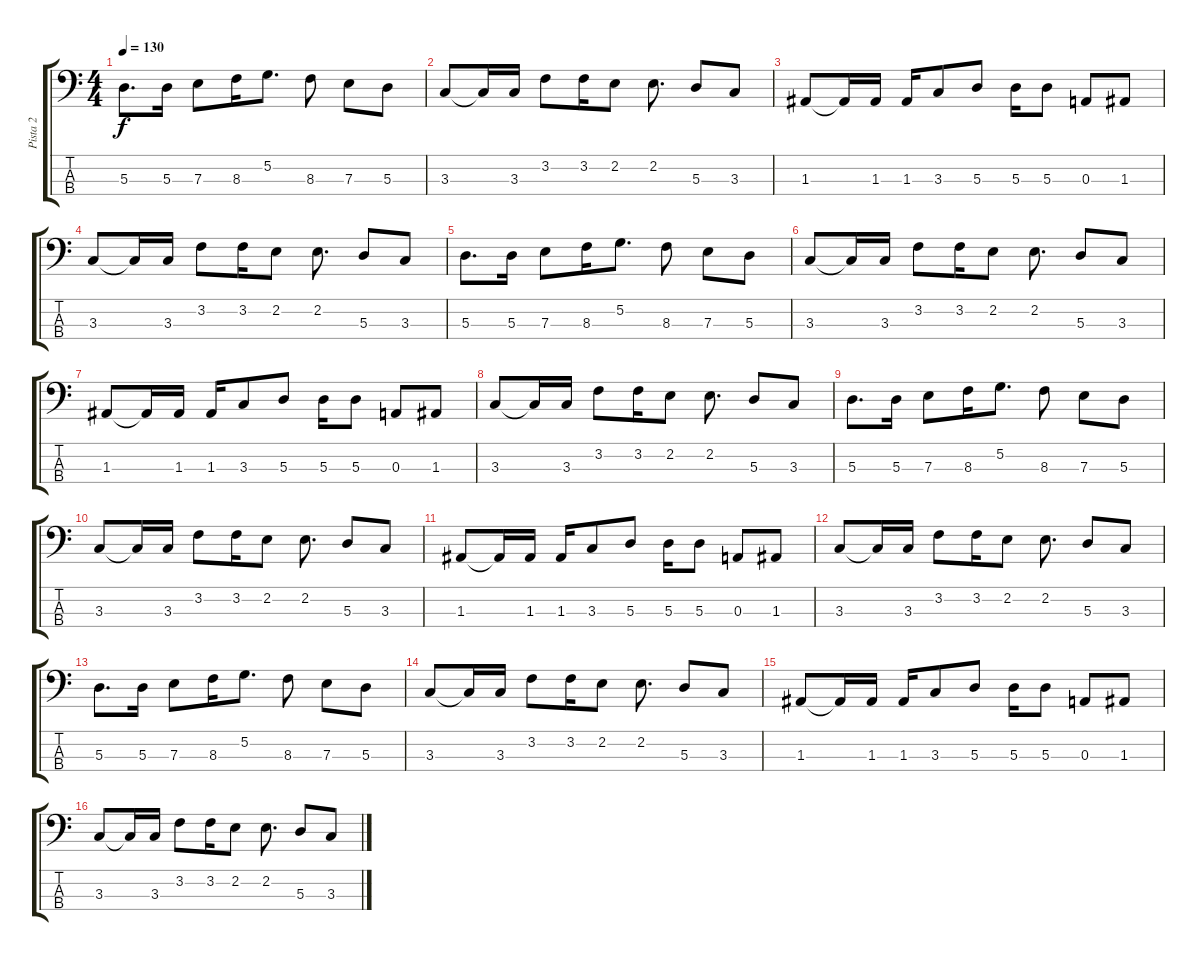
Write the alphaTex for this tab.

\track ("Pista 2" "Pista 2") {instrument electricbassfinger}
\staff {score tabs}
\tuning (G2 D2 A1 D1) {hide}
\ts (4 4)
\tempo 130
\clef f4
\ks c
5.3.8{d dy f} 5.3.16 7.3.8 8.3.16 5.2.8{d} 8.3.8 7.3.8 5.3.8 |
3.3.8 3.3{t}.16 3.3.16 3.2.8 3.2.16 2.2.8 2.2.8{d} 5.3.8 3.3.8 |
1.3.8 1.3{t}.16 1.3.16 1.3.16 3.3.8 5.3.8 5.3.16 5.3.8 0.3.8 1.3.8 |
3.3.8 3.3{t}.16 3.3.16 3.2.8 3.2.16 2.2.8 2.2.8{d} 5.3.8 3.3.8 |
5.3.8{d} 5.3.16 7.3.8 8.3.16 5.2.8{d} 8.3.8 7.3.8 5.3.8 |
3.3.8 3.3{t}.16 3.3.16 3.2.8 3.2.16 2.2.8 2.2.8{d} 5.3.8 3.3.8 |
1.3.8 1.3{t}.16 1.3.16 1.3.16 3.3.8 5.3.8 5.3.16 5.3.8 0.3.8 1.3.8 |
3.3.8 3.3{t}.16 3.3.16 3.2.8 3.2.16 2.2.8 2.2.8{d} 5.3.8 3.3.8 |
5.3.8{d} 5.3.16 7.3.8 8.3.16 5.2.8{d} 8.3.8 7.3.8 5.3.8 |
3.3.8 3.3{t}.16 3.3.16 3.2.8 3.2.16 2.2.8 2.2.8{d} 5.3.8 3.3.8 |
1.3.8 1.3{t}.16 1.3.16 1.3.16 3.3.8 5.3.8 5.3.16 5.3.8 0.3.8 1.3.8 |
3.3.8 3.3{t}.16 3.3.16 3.2.8 3.2.16 2.2.8 2.2.8{d} 5.3.8 3.3.8 |
5.3.8{d} 5.3.16 7.3.8 8.3.16 5.2.8{d} 8.3.8 7.3.8 5.3.8 |
3.3.8 3.3{t}.16 3.3.16 3.2.8 3.2.16 2.2.8 2.2.8{d} 5.3.8 3.3.8 |
1.3.8 1.3{t}.16 1.3.16 1.3.16 3.3.8 5.3.8 5.3.16 5.3.8 0.3.8 1.3.8 |
3.3.8 3.3{t}.16 3.3.16 3.2.8 3.2.16 2.2.8 2.2.8{d} 5.3.8 3.3.8
